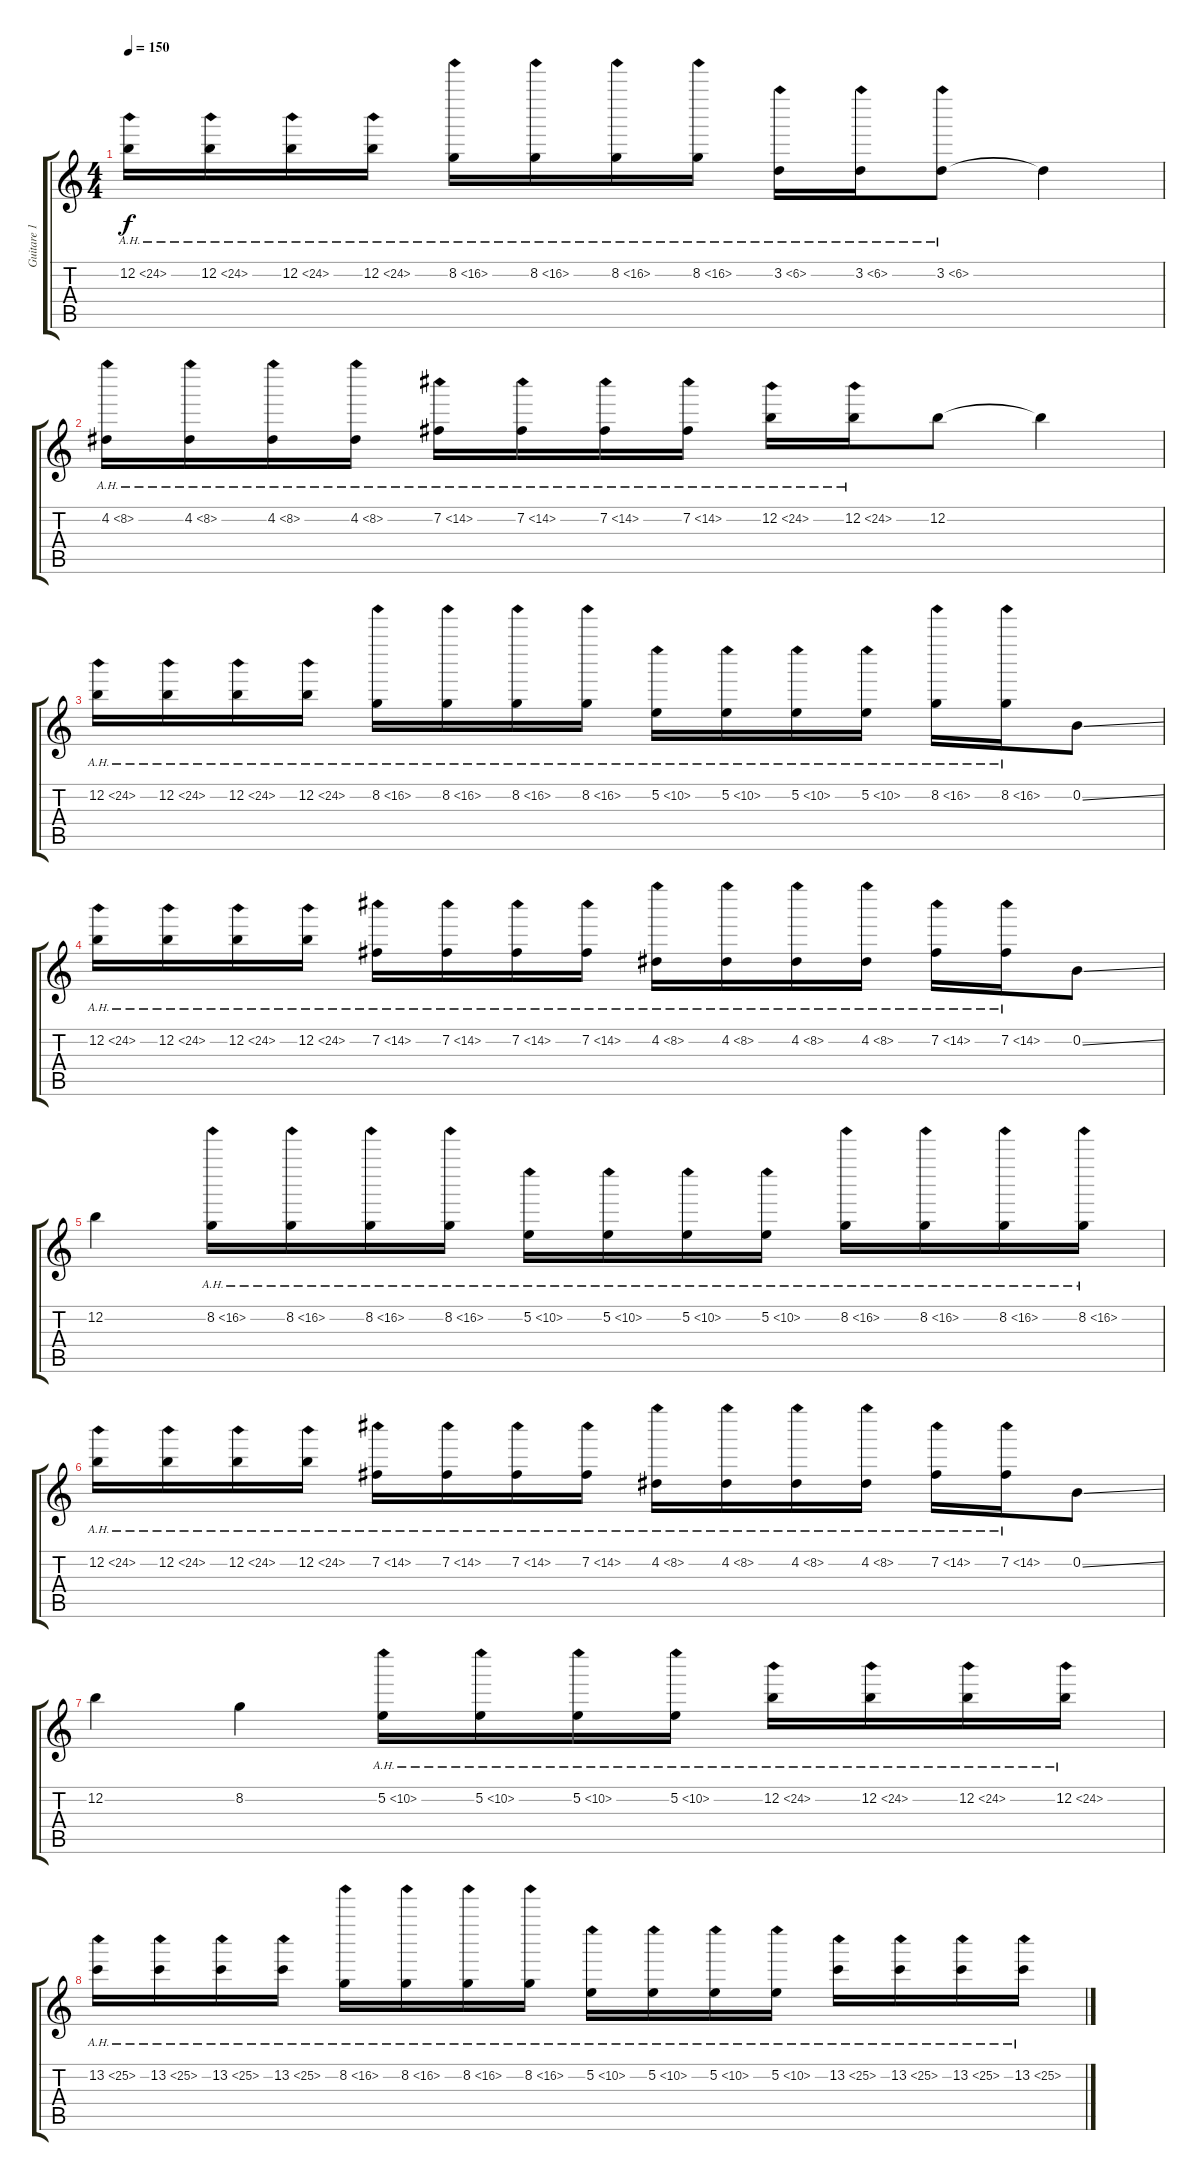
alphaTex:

\track ("Guitare 1" "Guitare 1") {instrument overdrivenguitar}
\staff {score tabs}
\tuning (E4 B3 G3 D3 A2 D2) {hide}
\ts (4 4)
\tempo 150
\clef g2
\ks c
12.2{ah 12}.16{dy f} 12.2{ah 12}.16 12.2{ah 12}.16 12.2{ah 12}.16 8.2{ah 8}.16 8.2{ah 8}.16 8.2{ah 8}.16 8.2{ah 8}.16 3.2{ah 3}.16 3.2{ah 3}.16 3.2{ah 3}.8 3.2{t}.4 |
4.2{ah 4}.16 4.2{ah 4}.16 4.2{ah 4}.16 4.2{ah 4}.16 7.2{ah 7}.16 7.2{ah 7}.16 7.2{ah 7}.16 7.2{ah 7}.16 12.2{ah 12}.16 12.2{ah 12}.16 12.2.8 12.2{t}.4 |
12.2{ah 12}.16 12.2{ah 12}.16 12.2{ah 12}.16 12.2{ah 12}.16 8.2{ah 8}.16 8.2{ah 8}.16 8.2{ah 8}.16 8.2{ah 8}.16 5.2{ah 5}.16 5.2{ah 5}.16 5.2{ah 5}.16 5.2{ah 5}.16 8.2{ah 8}.16 8.2{ah 8}.16 0.2{ss}.8 |
12.2{ah 12}.16 12.2{ah 12}.16 12.2{ah 12}.16 12.2{ah 12}.16 7.2{ah 7}.16 7.2{ah 7}.16 7.2{ah 7}.16 7.2{ah 7}.16 4.2{ah 4}.16 4.2{ah 4}.16 4.2{ah 4}.16 4.2{ah 4}.16 7.2{ah 7}.16 7.2{ah 7}.16 0.2{ss}.8 |
12.2.4 8.2{ah 8}.16 8.2{ah 8}.16 8.2{ah 8}.16 8.2{ah 8}.16 5.2{ah 5}.16 5.2{ah 5}.16 5.2{ah 5}.16 5.2{ah 5}.16 8.2{ah 8}.16 8.2{ah 8}.16 8.2{ah 8}.16 8.2{ah 8}.16 |
12.2{ah 12}.16 12.2{ah 12}.16 12.2{ah 12}.16 12.2{ah 12}.16 7.2{ah 7}.16 7.2{ah 7}.16 7.2{ah 7}.16 7.2{ah 7}.16 4.2{ah 4}.16 4.2{ah 4}.16 4.2{ah 4}.16 4.2{ah 4}.16 7.2{ah 7}.16 7.2{ah 7}.16 0.2{ss}.8 |
12.2.4 8.2.4 5.2{ah 5}.16 5.2{ah 5}.16 5.2{ah 5}.16 5.2{ah 5}.16 12.2{ah 12}.16 12.2{ah 12}.16 12.2{ah 12}.16 12.2{ah 12}.16 |
13.2{ah 12}.16 13.2{ah 12}.16 13.2{ah 12}.16 13.2{ah 12}.16 8.2{ah 8}.16 8.2{ah 8}.16 8.2{ah 8}.16 8.2{ah 8}.16 5.2{ah 5}.16 5.2{ah 5}.16 5.2{ah 5}.16 5.2{ah 5}.16 13.2{ah 12}.16 13.2{ah 12}.16 13.2{ah 12}.16 13.2{ah 12}.16
